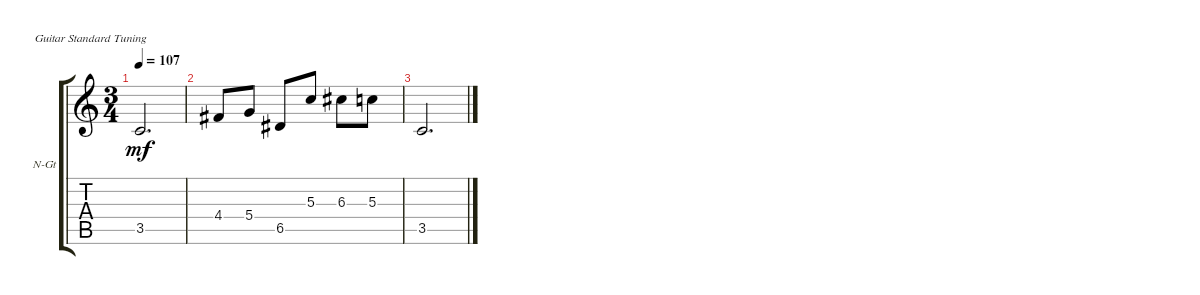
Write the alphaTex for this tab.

\defaultSystemsLayout 4
\bracketExtendMode groupsimilarinstruments
\firstSystemTrackNameOrientation horizontal
\otherSystemsTrackNameOrientation horizontal
\track ("Nylon Guitar" "N-Gt") {instrument acousticguitarnylon}
\staff {score tabs}
\tuning (E4 B3 G3 D3 A2 E2)
\ts (3 4)
\tempo 107
\clef g2
\ks c
3.5.2{d dy mf} |
4.4.8 5.4.8 6.5.8 5.3.8 6.3.8 5.3.8 |
3.5.2{d}
